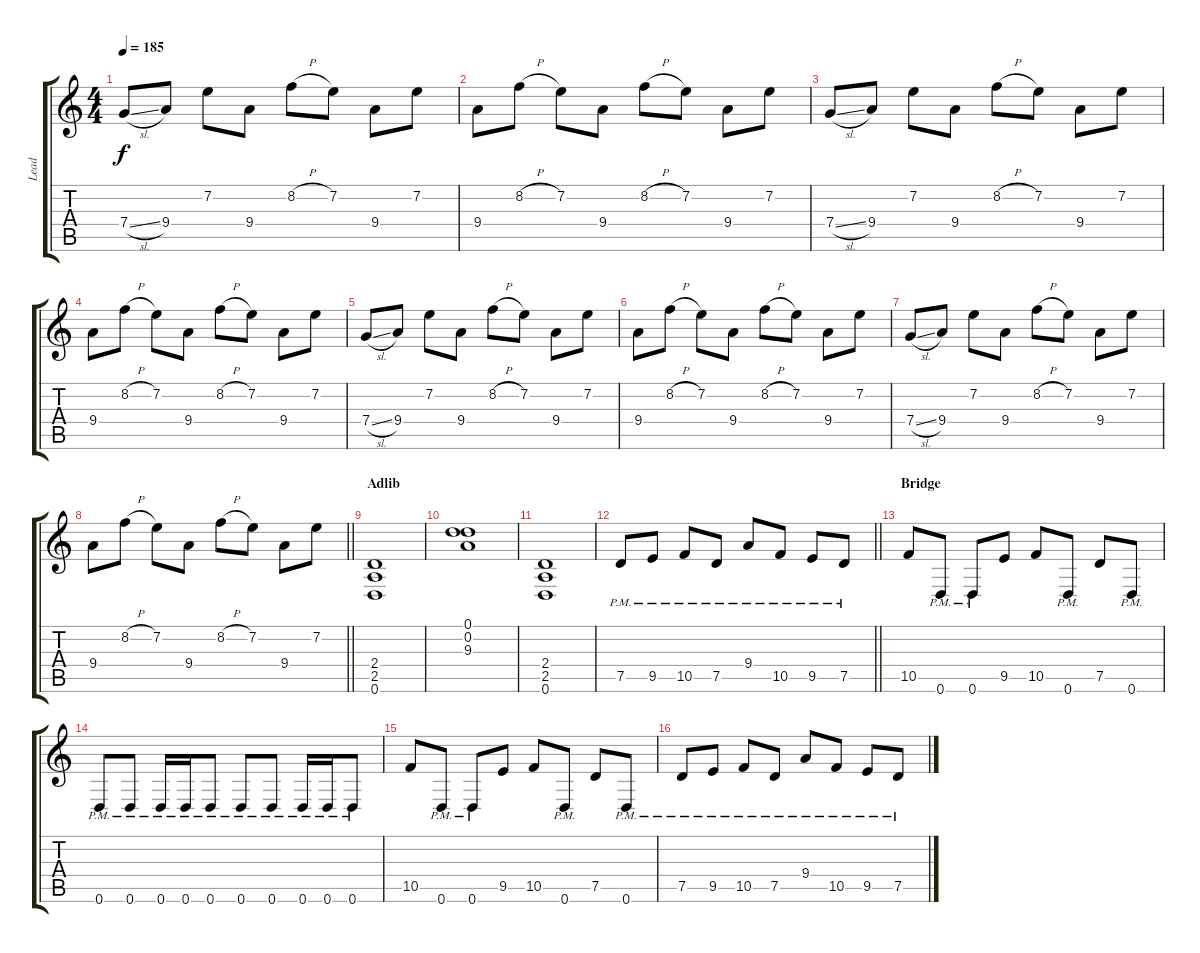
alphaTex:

\track ("Lead" "Lead") {instrument distortionguitar}
\staff {score tabs}
\tuning (D4 A3 F3 C3 G2 D2) {hide}
\ts (4 4)
\tempo 185
\clef g2
\ks c
7.4{sl}.8{dy f} 9.4.8 7.2.8 9.4.8 8.2{h}.8 7.2.8 9.4.8 7.2.8 |
9.4.8 8.2{h}.8 7.2.8 9.4.8 8.2{h}.8 7.2.8 9.4.8 7.2.8 |
7.4{sl}.8 9.4.8 7.2.8 9.4.8 8.2{h}.8 7.2.8 9.4.8 7.2.8 |
9.4.8 8.2{h}.8 7.2.8 9.4.8 8.2{h}.8 7.2.8 9.4.8 7.2.8 |
7.4{sl}.8 9.4.8 7.2.8 9.4.8 8.2{h}.8 7.2.8 9.4.8 7.2.8 |
9.4.8 8.2{h}.8 7.2.8 9.4.8 8.2{h}.8 7.2.8 9.4.8 7.2.8 |
7.4{sl}.8 9.4.8 7.2.8 9.4.8 8.2{h}.8 7.2.8 9.4.8 7.2.8 |
\barLineRight lightlight
9.4.8 8.2{h}.8 7.2.8 9.4.8 8.2{h}.8 7.2.8 9.4.8 7.2.8 |
\section ("" "Adlib")
(2.4 2.5 0.6).1 |
(0.1 0.2 9.3).1 |
(2.4 2.5 0.6).1 |
\barLineRight lightlight
7.5{pm}.8 9.5{pm}.8 10.5{pm}.8 7.5{pm}.8 9.4{pm}.8 10.5{pm}.8 9.5{pm}.8 7.5{pm}.8 |
\section ("" "Bridge")
10.5.8 0.6{pm}.8 0.6{pm}.8 9.5.8 10.5.8 0.6{pm}.8 7.5.8 0.6{pm}.8 |
0.6{pm}.8 0.6{pm}.8 0.6{pm}.16 0.6{pm}.16 0.6{pm}.8 0.6{pm}.8 0.6{pm}.8 0.6{pm}.16 0.6{pm}.16 0.6{pm}.8 |
10.5.8 0.6{pm}.8 0.6{pm}.8 9.5.8 10.5.8 0.6{pm}.8 7.5.8 0.6{pm}.8 |
7.5{pm}.8 9.5{pm}.8 10.5{pm}.8 7.5{pm}.8 9.4{pm}.8 10.5{pm}.8 9.5{pm}.8 7.5{pm}.8
